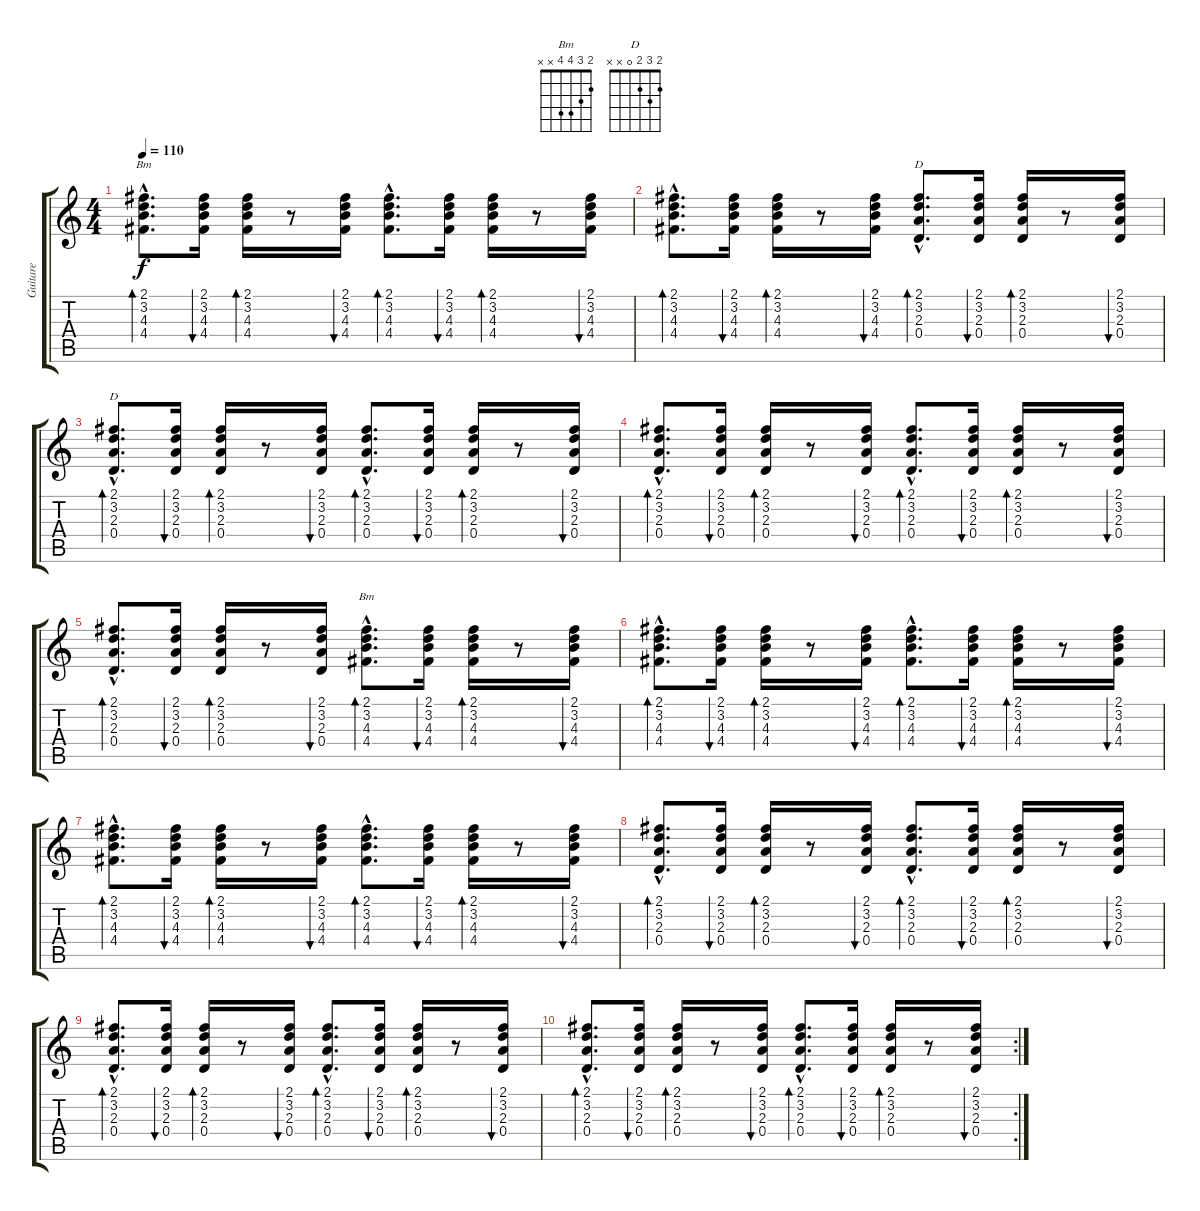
\track ("Guitare" "Guitare") {instrument acousticguitarnylon}
\staff {score tabs}
\tuning (E4 B3 G3 D3 A2 E2) {hide}
\chord ("Bm" 2 3 4 4 2 x) {barre 2}
\chord ("D" 2 3 2 0 x x) {barre 2}
\chord ("D" 2 3 2 0 x x)
\chord ("Bm" 2 3 4 4 x x)
\ts (4 4)
\tempo 110
\clef g2
\ks c
(2.1{hac} 3.2{hac} 4.3{hac} 4.4{hac}).8{d bd 120 ch "Bm" dy f} (2.1 3.2 4.3 4.4).16{bu 30} (2.1 3.2 4.3 4.4).16{bd 120} r.8 (2.1 3.2 4.3 4.4).16{bu 120} (2.1{hac} 3.2{hac} 4.3{hac} 4.4{hac}).8{d bd 120} (2.1 3.2 4.3 4.4).16{bu 120} (2.1 3.2 4.3 4.4).16{bd 120} r.8 (2.1 3.2 4.3 4.4).16{bu 30} |
(2.1{hac} 3.2{hac} 4.3{hac} 4.4{hac}).8{d bd 120} (2.1 3.2 4.3 4.4).16{bu 30} (2.1 3.2 4.3 4.4).16{bd 120} r.8 (2.1 3.2 4.3 4.4).16{bu 120} (2.1{hac} 3.2{hac} 2.3{hac} 0.4{hac}).8{d bd 120 ch "D"} (2.1 3.2 2.3 0.4).16{bu 120} (2.1 3.2 2.3 0.4).16{bd 120} r.8 (2.1 3.2 2.3 0.4).16{bu 30} |
(2.1{hac} 3.2{hac} 2.3{hac} 0.4{hac}).8{d bd 120 ch "D"} (2.1 3.2 2.3 0.4).16{bu 30} (2.1 3.2 2.3 0.4).16{bd 120} r.8 (2.1 3.2 2.3 0.4).16{bu 120} (2.1{hac} 3.2{hac} 2.3{hac} 0.4{hac}).8{d bd 120} (2.1 3.2 2.3 0.4).16{bu 120} (2.1 3.2 2.3 0.4).16{bd 120} r.8 (2.1 3.2 2.3 0.4).16{bu 30} |
(2.1{hac} 3.2{hac} 2.3{hac} 0.4{hac}).8{d bd 120} (2.1 3.2 2.3 0.4).16{bu 30} (2.1 3.2 2.3 0.4).16{bd 120} r.8 (2.1 3.2 2.3 0.4).16{bu 120} (2.1{hac} 3.2{hac} 2.3{hac} 0.4{hac}).8{d bd 120} (2.1 3.2 2.3 0.4).16{bu 120} (2.1 3.2 2.3 0.4).16{bd 120} r.8 (2.1 3.2 2.3 0.4).16{bu 30} |
(2.1{hac} 3.2{hac} 2.3{hac} 0.4{hac}).8{d bd 120} (2.1 3.2 2.3 0.4).16{bu 30} (2.1 3.2 2.3 0.4).16{bd 120} r.8 (2.1 3.2 2.3 0.4).16{bu 120} (2.1{hac} 3.2{hac} 4.3{hac} 4.4{hac}).8{d bd 120 ch "Bm"} (2.1 3.2 4.3 4.4).16{bu 120} (2.1 3.2 4.3 4.4).16{bd 120} r.8 (2.1 3.2 4.3 4.4).16{bu 30} |
(2.1{hac} 3.2{hac} 4.3{hac} 4.4{hac}).8{d bd 120} (2.1 3.2 4.3 4.4).16{bu 30} (2.1 3.2 4.3 4.4).16{bd 120} r.8 (2.1 3.2 4.3 4.4).16{bu 120} (2.1{hac} 3.2{hac} 4.3{hac} 4.4{hac}).8{d bd 120} (2.1 3.2 4.3 4.4).16{bu 120} (2.1 3.2 4.3 4.4).16{bd 120} r.8 (2.1 3.2 4.3 4.4).16{bu 30} |
(2.1{hac} 3.2{hac} 4.3{hac} 4.4{hac}).8{d bd 120} (2.1 3.2 4.3 4.4).16{bu 30} (2.1 3.2 4.3 4.4).16{bd 120} r.8 (2.1 3.2 4.3 4.4).16{bu 120} (2.1{hac} 3.2{hac} 4.3{hac} 4.4{hac}).8{d bd 120} (2.1 3.2 4.3 4.4).16{bu 120} (2.1 3.2 4.3 4.4).16{bd 120} r.8 (2.1 3.2 4.3 4.4).16{bu 30} |
(2.1{hac} 3.2{hac} 2.3{hac} 0.4{hac}).8{d bd 120} (2.1 3.2 2.3 0.4).16{bu 30} (2.1 3.2 2.3 0.4).16{bd 120} r.8 (2.1 3.2 2.3 0.4).16{bu 120} (2.1{hac} 3.2{hac} 2.3{hac} 0.4{hac}).8{d bd 120} (2.1 3.2 2.3 0.4).16{bu 120} (2.1 3.2 2.3 0.4).16{bd 120} r.8 (2.1 3.2 2.3 0.4).16{bu 30} |
(2.1{hac} 3.2{hac} 2.3{hac} 0.4{hac}).8{d bd 120} (2.1 3.2 2.3 0.4).16{bu 30} (2.1 3.2 2.3 0.4).16{bd 120} r.8 (2.1 3.2 2.3 0.4).16{bu 120} (2.1{hac} 3.2{hac} 2.3{hac} 0.4{hac}).8{d bd 120} (2.1 3.2 2.3 0.4).16{bu 120} (2.1 3.2 2.3 0.4).16{bd 120} r.8 (2.1 3.2 2.3 0.4).16{bu 30} |
\rc 2
(2.1{hac} 3.2{hac} 2.3{hac} 0.4{hac}).8{d bd 120} (2.1 3.2 2.3 0.4).16{bu 30} (2.1 3.2 2.3 0.4).16{bd 120} r.8 (2.1 3.2 2.3 0.4).16{bu 120} (2.1{hac} 3.2{hac} 2.3{hac} 0.4{hac}).8{d bd 120} (2.1 3.2 2.3 0.4).16{bu 120} (2.1 3.2 2.3 0.4).16{bd 120} r.8 (2.1 3.2 2.3 0.4).16{bu 30}
